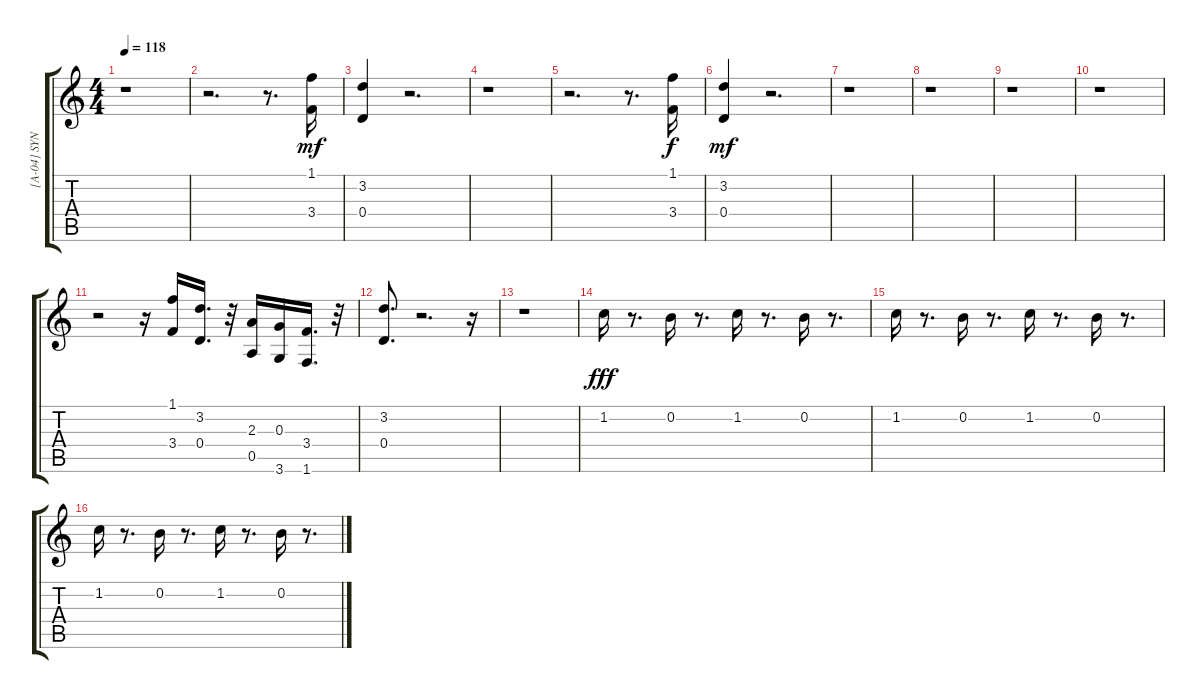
\track ("[A-04] SYNTH" "[A-04] SYN") {instrument electricguitarmuted}
\staff {score tabs}
\tuning (E4 B3 G3 D3 A2 E2) {hide}
\ts (4 4)
\tempo 118
\clef g2
\ks c
r.1{dy f} |
r.2{d} r.8{d} (1.1 3.4).16{dy mf volume 12 balance 9 instrument electricguitarmuted} |
(3.2 0.4).4 r.2{d} |
r.1 |
r.2{d} r.8{d} (1.1 3.4).16{dy f} |
(3.2 0.4).4{dy mf} r.2{d} |
r.1 |
r.1 |
r.1 |
r.1 |
r.2 r.16 (1.1 3.4).16 (3.2 0.4).16{d} r.32 (2.3 0.5).16 (0.3 3.6).16 (3.4 1.6).16{d} r.32 |
(3.2 0.4).8{d} r.2{d} r.16 |
r.1 |
1.2.16{dy fff volume 12 balance 7 instrument brasssection} r.8{d} 0.2.16 r.8{d} 1.2.16 r.8{d} 0.2.16 r.8{d} |
1.2.16 r.8{d} 0.2.16 r.8{d} 1.2.16 r.8{d} 0.2.16 r.8{d} |
1.2.16 r.8{d} 0.2.16 r.8{d} 1.2.16 r.8{d} 0.2.16 r.8{d}
